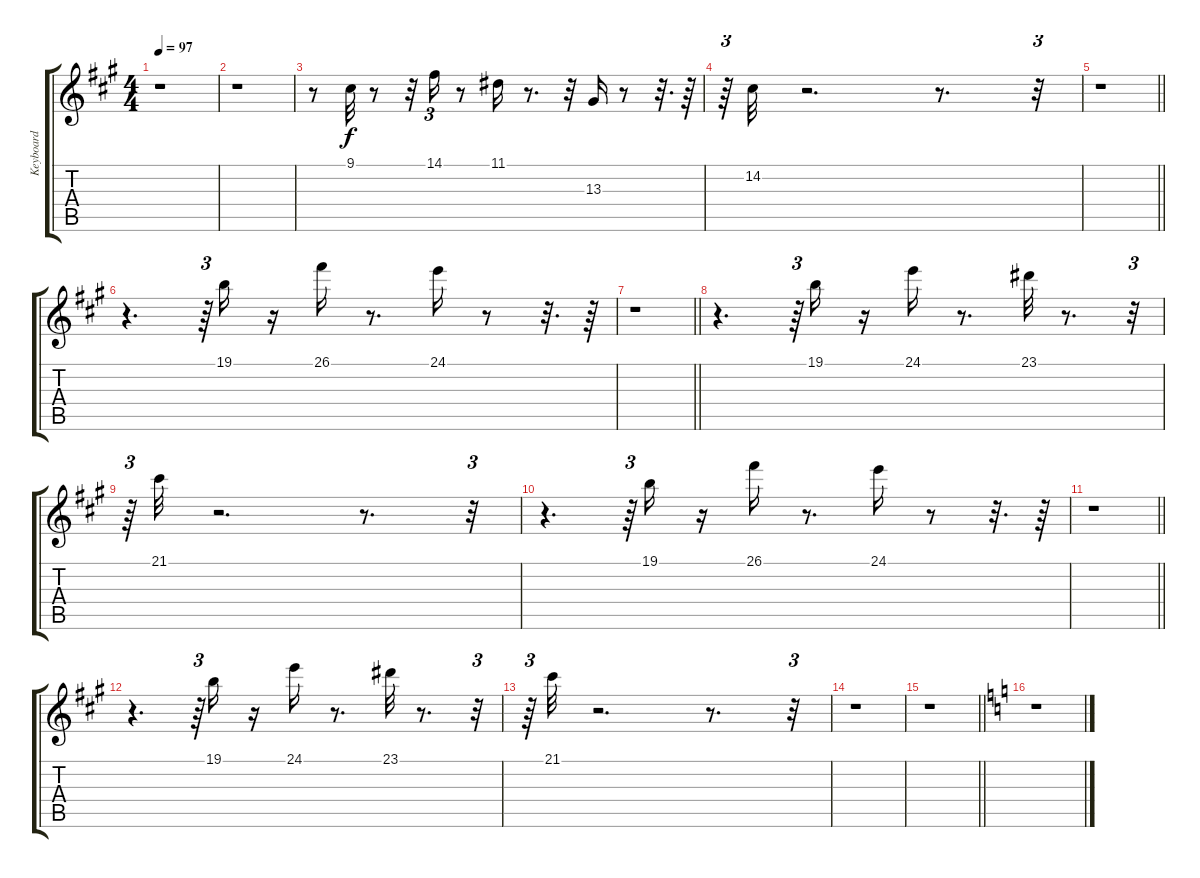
\track ("Keyboard" "Keyboard") {instrument pad1newage}
\staff {score tabs}
\tuning (E4 B3 G3 D3 A2 E2) {hide}
\ts (4 4)
\tempo 97
\clef g2
\ks a
r.1{dy f} |
r.1 |
r.8 9.1.32 r.8 r.32 14.1.16{tu (3 2)} r.8 11.1.16 r.8{d} r.32 13.3.16 r.8 r.32{d} r.64 |
r.64{tu (3 2)} 14.2.32 r.2{d} r.8{d} r.32{tu (3 2)} |
\barLineRight lightlight
r.1 |
r.4{d} r.64{tu (3 2)} 19.1.16 r.16 26.1.16 r.8{d} 24.1.16 r.8 r.32{d} r.64 |
\barLineRight lightlight
r.1 |
r.4{d} r.64{tu (3 2)} 19.1.16 r.16 24.1.16 r.8{d} 23.1.32 r.8{d} r.32{tu (3 2)} |
r.64{tu (3 2)} 21.1.32 r.2{d} r.8{d} r.32{tu (3 2)} |
r.4{d} r.64{tu (3 2)} 19.1.16 r.16 26.1.16 r.8{d} 24.1.16 r.8 r.32{d} r.64 |
\barLineRight lightlight
r.1 |
r.4{d} r.64{tu (3 2)} 19.1.16 r.16 24.1.16 r.8{d} 23.1.32 r.8{d} r.32{tu (3 2)} |
r.64{tu (3 2)} 21.1.32 r.2{d} r.8{d} r.32{tu (3 2)} |
r.1 |
\barLineRight lightlight
r.1 |
\ks c
r.1
